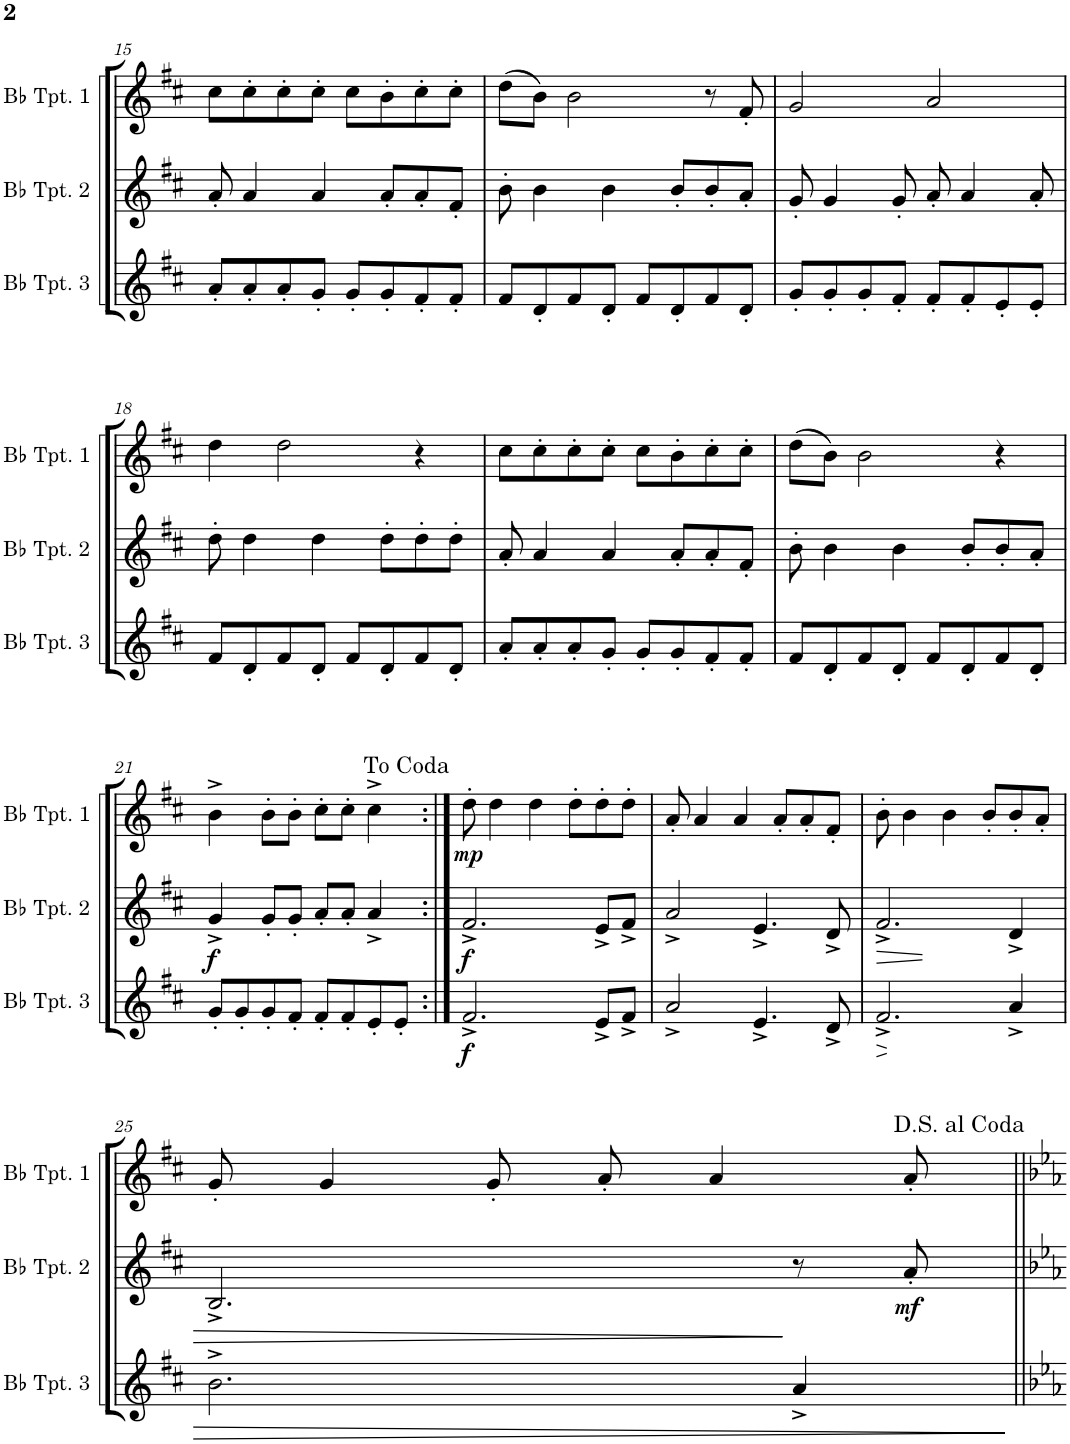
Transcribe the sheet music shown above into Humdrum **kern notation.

**kern	**dynam	**kern	**dynam	**kern	**dynam
*part3	*part3	*part2	*part2	*part1	*part1
*staff3	*staff3	*staff2	*staff2	*staff1	*staff1
*I"Bb Trumpet 3	*	*I"Bb Trumpet 2	*	*I"Bb Trumpet 1	*
*I'Bb Tpt. 3	*	*I'Bb Tpt. 2	*	*I'Bb Tpt. 1	*
!!LO:PB:g=z
*clefG2	*	*clefG2	*	*clefG2	*
*Trd1c2	*	*Trd1c2	*	*Trd1c2	*
*k[f#c#]	*	*k[f#c#]	*	*k[f#c#]	*
*M4/4	*	*M4/4	*	*M4/4	*
=15	=15	=15	=15	=15	=15
8a'/L	.	8a'/	.	8cc#\L	.
8a'/	.	4a/	.	8cc#'\	.
8a'/	.	.	.	8cc#'\	.
8g'/J	.	4a/	.	8cc#'\J	.
8g'/L	.	.	.	8cc#\L	.
8g'/	.	8a'/L	.	8b'\	.
8f#'/	.	8a'/	.	8cc#'\	.
8f#'/J	.	8f#'/J	.	8cc#'\J	.
=16	=16	=16	=16	=16	=16
8f#/L	.	8b'\	.	(8dd\L	.
8d'/	.	4b\	.	8b\J)	.
8f#/	.	.	.	2b\	.
8d'/J	.	4b\	.	.	.
8f#/L	.	.	.	.	.
8d'/	.	8b'/L	.	.	.
8f#/	.	8b'/	.	8r	.
8d'/J	.	8a'/J	.	8f#'/	.
=17	=17	=17	=17	=17	=17
8g'/L	.	8g'/	.	2g/	.
8g'/	.	4g/	.	.	.
8g'/	.	.	.	.	.
8f#'/J	.	8g'/	.	.	.
8f#'/L	.	8a'/	.	2a/	.
8f#'/	.	4a/	.	.	.
8e'/	.	.	.	.	.
8e'/J	.	8a'/	.	.	.
!!LO:LB:g=z
=18	=18	=18	=18	=18	=18
8f#/L	.	8dd'\	.	4dd\	.
8d'/	.	4dd\	.	.	.
8f#/	.	.	.	2dd\	.
8d'/J	.	4dd\	.	.	.
8f#/L	.	.	.	.	.
8d'/	.	8dd'\L	.	.	.
8f#/	.	8dd'\	.	4r	.
8d'/J	.	8dd'\J	.	.	.
=19	=19	=19	=19	=19	=19
8a'/L	.	8a'/	.	8cc#\L	.
8a'/	.	4a/	.	8cc#'\	.
8a'/	.	.	.	8cc#'\	.
8g'/J	.	4a/	.	8cc#'\J	.
8g'/L	.	.	.	8cc#\L	.
8g'/	.	8a'/L	.	8b'\	.
8f#'/	.	8a'/	.	8cc#'\	.
8f#'/J	.	8f#'/J	.	8cc#'\J	.
=20	=20	=20	=20	=20	=20
8f#/L	.	8b'\	.	(8dd\L	.
8d'/	.	4b\	.	8b\J)	.
8f#/	.	.	.	2b\	.
8d'/J	.	4b\	.	.	.
8f#/L	.	.	.	.	.
8d'/	.	8b'/L	.	.	.
8f#/	.	8b'/	.	4r	.
8d'/J	.	8a'/J	.	.	.
!!LO:LB:g=z
=21	=21	=21	=21	=21	=21
!	!	!	!LO:DY:b	!	!
8g'/L	.	4g^/	f	4b^\	.
8g'/	.	.	.	.	.
8g'/	.	8g'/L	.	8b'\L	.
8f#'/J	.	8g'/J	.	8b'\J	.
8f#'/L	.	8a'/L	.	8cc#'\L	.
8f#'/	.	8a'/J	.	8cc#'\J	.
8e'/	.	4a^/	.	4cc#^\	.
8e'/J	.	.	.	.	.
=22:|!	=22:|!	=22:|!	=22:|!	=22:|!	=22:|!
!	!LO:DY:b	!	!LO:DY:b	!	!LO:DY:b
2.f#^/	f	2.f#^/	f	8dd'\	mp
.	.	.	.	4dd\	.
.	.	.	.	4dd\	.
.	.	.	.	8dd'\L	.
8e^/L	.	8e^/L	.	8dd'\	.
8f#^/J	.	8f#^/J	.	8dd'\J	.
=23	=23	=23	=23	=23	=23
2a^/	.	2a^/	.	8a'/	.
.	.	.	.	4a/	.
.	.	.	.	4a/	.
4.e^/	.	4.e^/	.	.	.
.	.	.	.	8a'/L	.
.	.	.	.	8a'/	.
8d^/	.	8d^/	.	8f#'/J	.
=24	=24	=24	=24	=24	=24
!	!LO:HP:b	!	!LO:HP:b	!	!
2.f#^/	>	2.f#^/	>	8b'\	.
.	.	.	.	4b\	.
.	.	.	.	4b\	.
.	.	.	.	8b'/L	.
4a^/	.	4d^/	.	8b'/	.
.	.	.	.	8a'/J	.
!!LO:LB:g=z
=25	=25	=25	=25	=25	=25
2.b^\	.	2.B^/	.	8g'/	.
.	.	.	.	4g/	.
.	.	.	.	8g'/	.
.	.	.	.	8a'/	.
.	.	.	.	4a/	.
4a^/	.	8r	]	.	.
!	!	!	!LO:DY:b	!	!
.	.	8a'/	mf	8a'/	.
.	]	.	.	.	.
=||	=||	=||	=||	=||	=||
*-	*-	*-	*-	*-	*-
